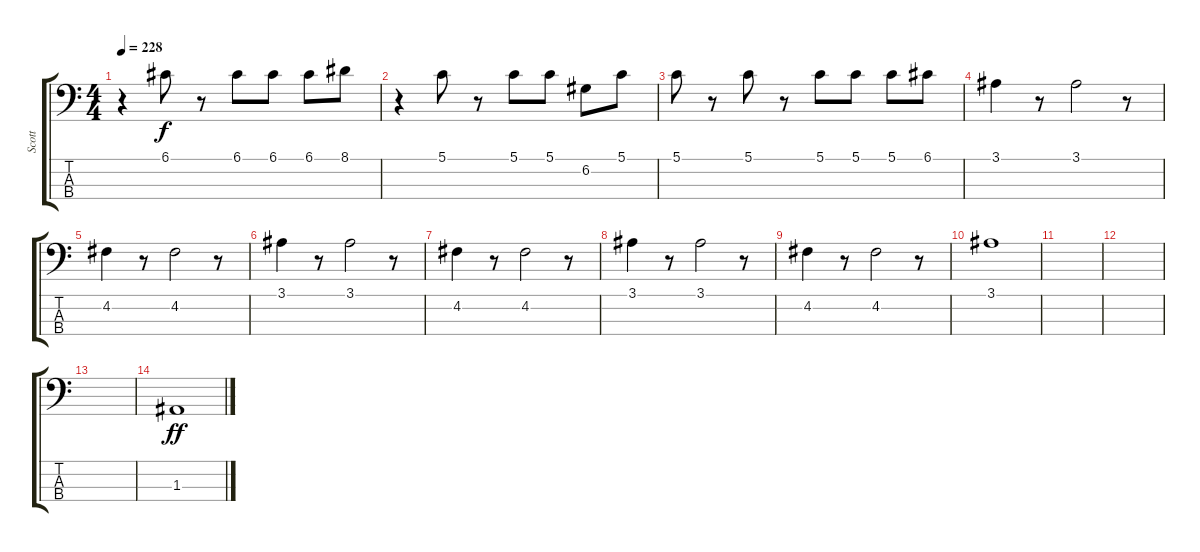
\track ("Scott" "Scott") {instrument electricbassfinger}
\staff {score tabs}
\tuning (G2 D2 A1 E1) {hide}
\ts (4 4)
\tempo 228
\clef f4
\ks c
r.4{dy f} 6.1.8 r.8 6.1.8 6.1.8 6.1.8 8.1.8 |
r.4 5.1.8 r.8 5.1.8 5.1.8 6.2.8 5.1.8 |
5.1.8 r.8 5.1.8 r.8 5.1.8 5.1.8 5.1.8 6.1.8 |
3.1.4 r.8 3.1.2 r.8 |
4.2.4 r.8 4.2.2 r.8 |
3.1.4 r.8 3.1.2 r.8 |
4.2.4 r.8 4.2.2 r.8 |
3.1.4 r.8 3.1.2 r.8 |
4.2.4 r.8 4.2.2 r.8 |
3.1.1 |
|
|
|
1.3.1{dy ff}
